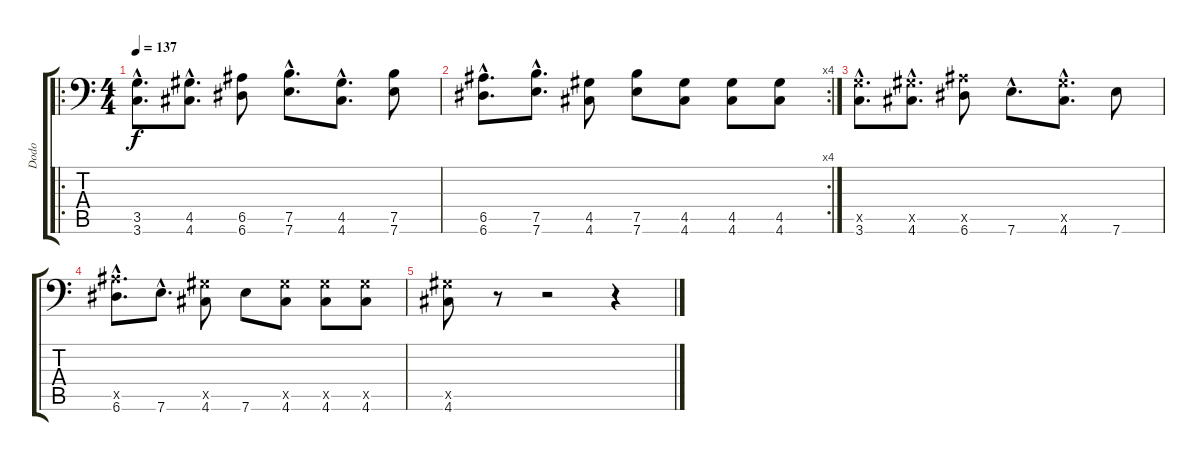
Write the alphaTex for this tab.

\track ("Dodo" "Dodo") {instrument distortionguitar}
\staff {score tabs}
\tuning (B3 G3 D3 A2 E2 A1) {hide}
\ro
\ts (4 4)
\tempo 137
\clef f4
\ks c
(3.5{hac} 3.6{hac}).8{d dy f} (4.5{hac} 4.6{hac}).8{d} (6.5 6.6).8 (7.5{hac} 7.6{hac}).8{d} (4.5{hac} 4.6{hac}).8{d} (7.5 7.6).8 |
\rc 4
(6.5{hac} 6.6{hac}).8{d} (7.5{hac} 7.6{hac}).8{d} (4.5 4.6).8 (7.5 7.6).8 (4.5 4.6).8 (4.5 4.6).8 (4.5 4.6).8 |
(3.5{hac x} 3.6{hac}).8{d} (4.5{hac x} 4.6{hac}).8{d} (6.5{x} 6.6).8 7.6{hac}.8{d} (4.5{hac x} 4.6{hac}).8{d} 7.6.8 |
(6.5{hac x} 6.6{hac}).8{d} 7.6{hac}.8{d} (4.5{x} 4.6).8 7.6.8 (4.5{x} 4.6).8 (4.5{x} 4.6).8 (4.5{x} 4.6).8 |
(4.5{x} 4.6).8 r.8 r.2 r.4
